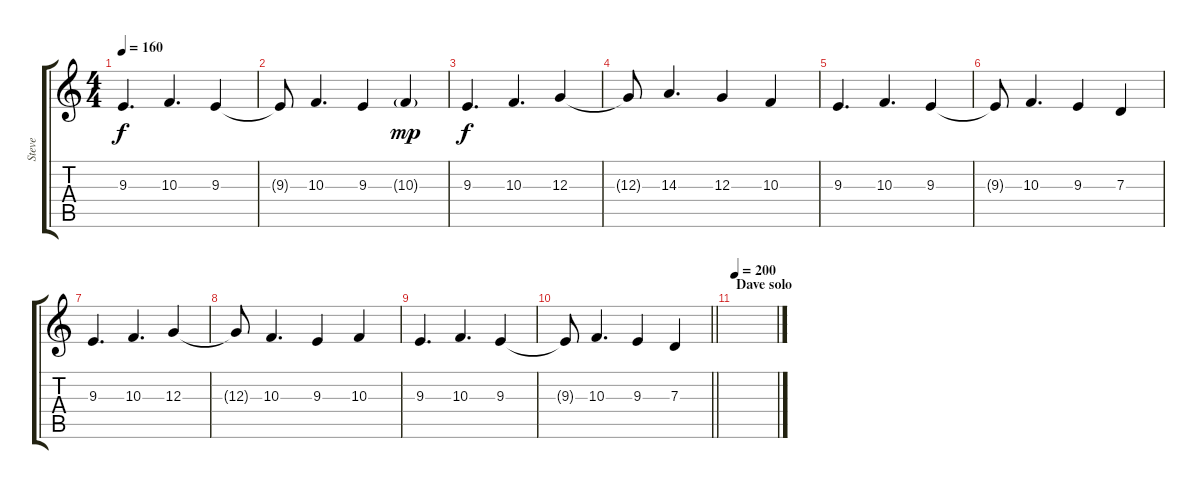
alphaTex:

\track ("Steve " "Steve ") {instrument pad2warm}
\staff {score tabs}
\tuning (E4 B3 G3 D3 A2 E2) {hide}
\ts (4 4)
\tempo 160
\clef g2
\ks c
9.3.4{d dy f} 10.3.4{d} 9.3.4 |
9.3{t}.8 10.3.4{d} 9.3.4 10.3{g}.4{dy mp} |
9.3.4{d dy f} 10.3.4{d} 12.3.4 |
12.3{t}.8 14.3.4{d} 12.3.4 10.3.4 |
9.3.4{d} 10.3.4{d} 9.3.4 |
9.3{t}.8 10.3.4{d} 9.3.4 7.3.4 |
9.3.4{d} 10.3.4{d} 12.3.4 |
12.3{t}.8 10.3.4{d} 9.3.4 10.3.4 |
9.3.4{d} 10.3.4{d} 9.3.4 |
\barLineRight lightlight
9.3{t}.8 10.3.4{d} 9.3.4 7.3.4 |
\section ("" "Dave solo")
\tempo 200
